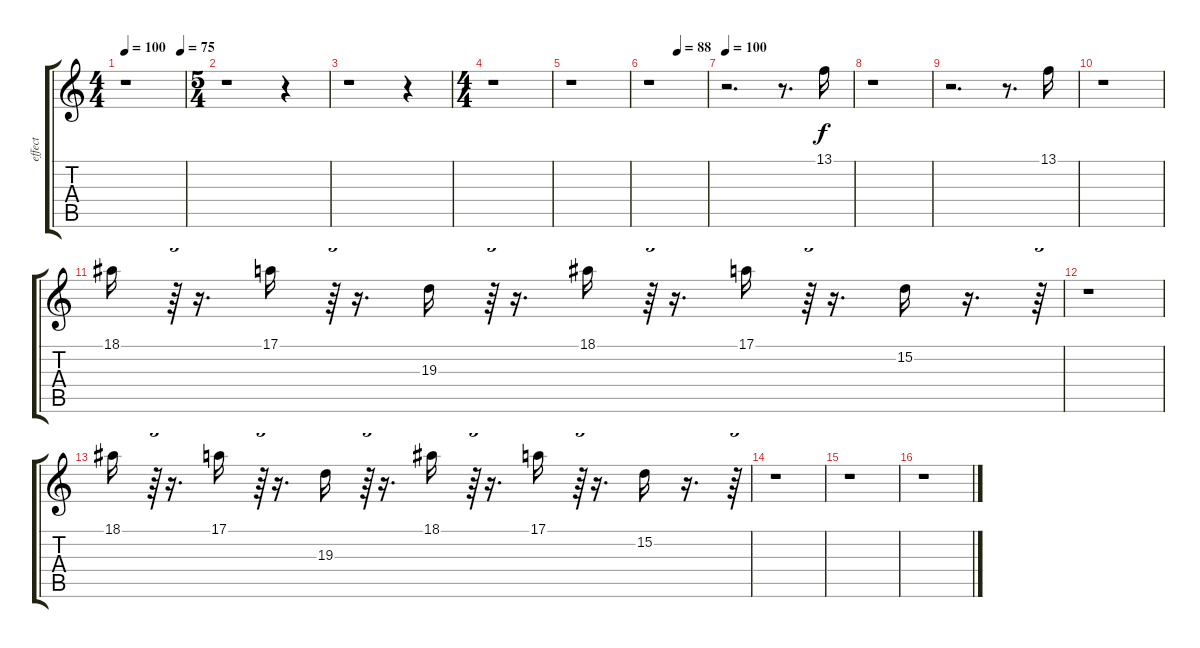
\track ("effect" "effect") {instrument drawbarorgan}
\staff {score tabs}
\tuning (E4 B3 G3 D3 A2 E2) {hide}
\ts (4 4)
\tempo 100
\tempo (75 0.9375)
\tempo 100
\clef g2
\ks c
r.1{dy f instrument drawbarorgan} |
\ts (5 4)
r.1 r.4 |
r.1 r.4 |
\ts (4 4)
r.1 |
r.1 |
\tempo (88 0.5)
r.1 |
\tempo 100
r.2{d} r.8{d} 13.1.16{volume 5 balance 4 instrument guitarfretnoise} |
r.1 |
r.2{d} r.8{d} 13.1.16 |
r.1 |
18.1.16{volume 11 balance 10 instrument drawbarorgan} r.64{tu (3 2)} r.16{d} 17.1.16 r.64{tu (3 2)} r.16{d} 19.3.16 r.64{tu (3 2)} r.16{d} 18.1.16 r.64{tu (3 2)} r.16{d} 17.1.16 r.64{tu (3 2)} r.16{d} 15.2.16 r.16{d} r.64{tu (3 2)} |
r.1 |
18.1.16{volume 11 balance 10 instrument drawbarorgan} r.64{tu (3 2)} r.16{d} 17.1.16 r.64{tu (3 2)} r.16{d} 19.3.16 r.64{tu (3 2)} r.16{d} 18.1.16 r.64{tu (3 2)} r.16{d} 17.1.16 r.64{tu (3 2)} r.16{d} 15.2.16 r.16{d} r.64{tu (3 2)} |
r.1 |
r.1 |
r.1
